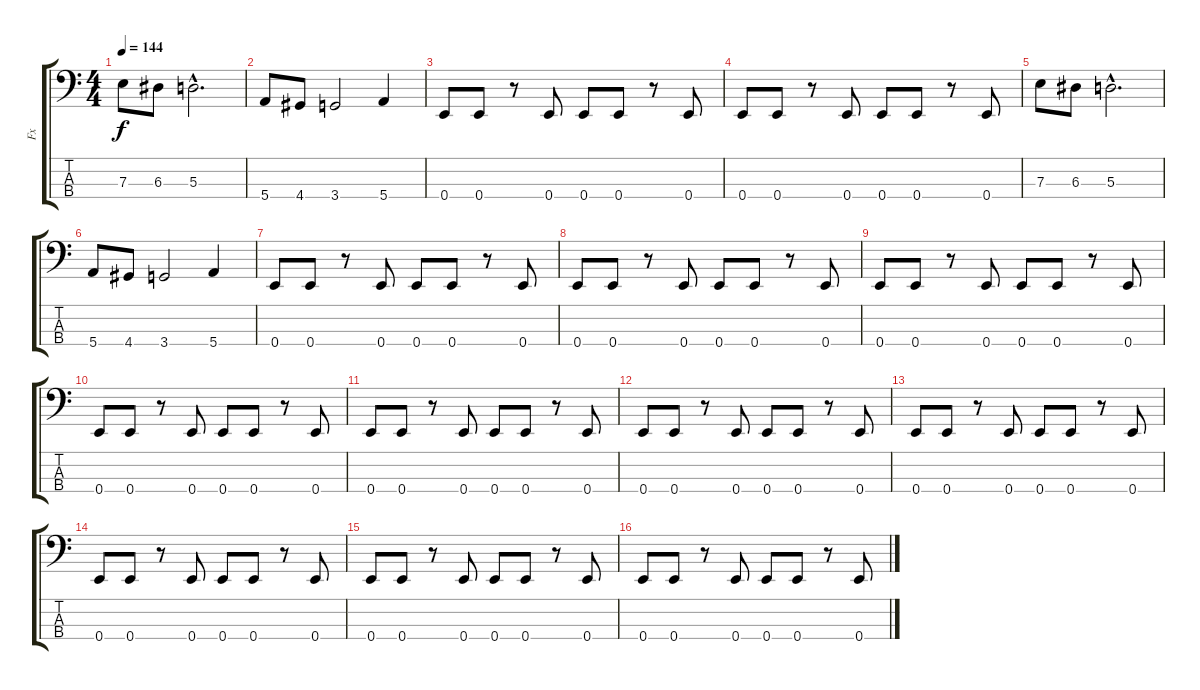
\track ("Fx" "Fx") {instrument synthbass1}
\staff {score tabs}
\tuning (G2 D2 A1 E1) {hide}
\ts (4 4)
\tempo 144
\clef f4
\ks c
7.3.8{dy f} 6.3.8 5.3{hac}.2{d} |
5.4.8 4.4.8 3.4.2 5.4.4 |
0.4.8 0.4.8 r.8 0.4.8 0.4.8 0.4.8 r.8 0.4.8 |
0.4.8 0.4.8 r.8 0.4.8 0.4.8 0.4.8 r.8 0.4.8 |
7.3.8 6.3.8 5.3{hac}.2{d} |
5.4.8 4.4.8 3.4.2 5.4.4 |
0.4.8 0.4.8 r.8 0.4.8 0.4.8 0.4.8 r.8 0.4.8 |
0.4.8 0.4.8 r.8 0.4.8 0.4.8 0.4.8 r.8 0.4.8 |
0.4.8{volume 2} 0.4.8 r.8 0.4.8 0.4.8 0.4.8 r.8 0.4.8 |
0.4.8 0.4.8 r.8 0.4.8 0.4.8 0.4.8 r.8 0.4.8 |
0.4.8 0.4.8 r.8 0.4.8 0.4.8 0.4.8 r.8 0.4.8 |
0.4.8 0.4.8 r.8 0.4.8 0.4.8 0.4.8 r.8 0.4.8 |
0.4.8 0.4.8 r.8 0.4.8 0.4.8 0.4.8 r.8 0.4.8 |
0.4.8 0.4.8 r.8 0.4.8 0.4.8 0.4.8 r.8 0.4.8 |
0.4.8 0.4.8 r.8 0.4.8 0.4.8 0.4.8 r.8 0.4.8 |
0.4.8 0.4.8 r.8 0.4.8 0.4.8 0.4.8 r.8 0.4.8
